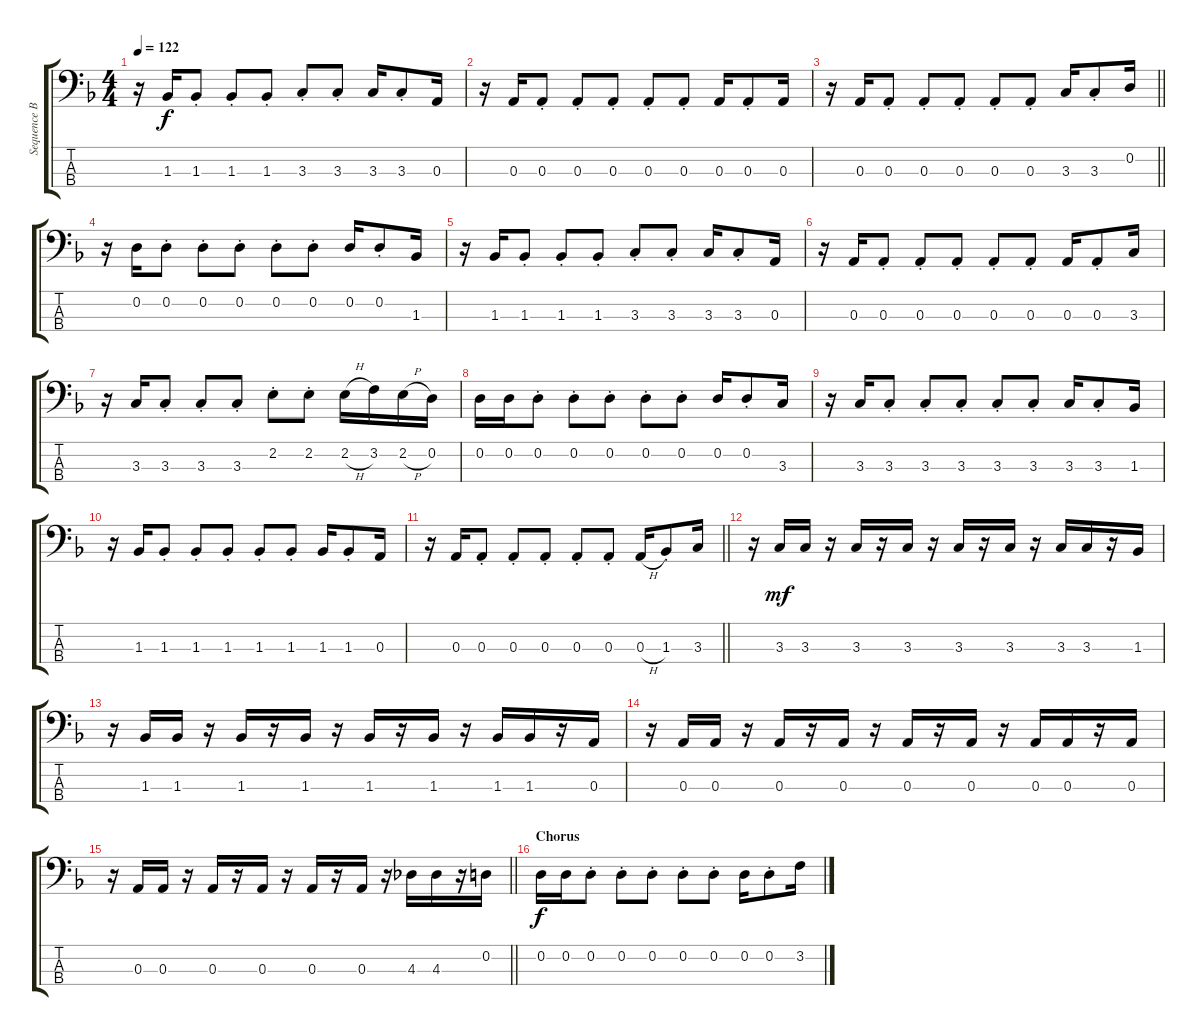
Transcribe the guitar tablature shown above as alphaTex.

\track ("Sequence Bass (Gillian Gilbert)" "Sequence B") {instrument electricbassfinger}
\staff {score tabs}
\tuning (G2 D2 A1 E1) {hide}
\ts (4 4)
\tempo 122
\clef f4
\ks f
r.16{dy f} 1.3.16 1.3{st}.8 1.3{st}.8 1.3{st}.8 3.3{st}.8 3.3{st}.8 3.3.16 3.3{st}.8 0.3.16 |
r.16 0.3.16 0.3{st}.8 0.3{st}.8 0.3{st}.8 0.3{st}.8 0.3{st}.8 0.3.16 0.3{st}.8 0.3.16 |
\barLineRight lightlight
r.16 0.3.16 0.3{st}.8 0.3{st}.8 0.3{st}.8 0.3{st}.8 0.3{st}.8 3.3.16 3.3{st}.8 0.2.16 |
r.16 0.2.16 0.2{st}.8 0.2{st}.8 0.2{st}.8 0.2{st}.8 0.2{st}.8 0.2.16 0.2{st}.8 1.3.16 |
r.16 1.3.16 1.3{st}.8 1.3{st}.8 1.3{st}.8 3.3{st}.8 3.3{st}.8 3.3.16 3.3{st}.8 0.3.16 |
r.16 0.3.16 0.3{st}.8 0.3{st}.8 0.3{st}.8 0.3{st}.8 0.3{st}.8 0.3.16 0.3{st}.8 3.3.16 |
r.16 3.3.16 3.3{st}.8 3.3{st}.8 3.3{st}.8 2.2{st}.8 2.2{st}.8 2.2{h}.16 3.2.16 2.2{h}.16 0.2.16 |
0.2.16 0.2.16 0.2{st}.8 0.2{st}.8 0.2{st}.8 0.2{st}.8 0.2{st}.8 0.2.16 0.2{st}.8 3.3.16 |
r.16 3.3.16 3.3{st}.8 3.3{st}.8 3.3{st}.8 3.3{st}.8 3.3{st}.8 3.3.16 3.3{st}.8 1.3.16 |
r.16 1.3.16 1.3{st}.8 1.3{st}.8 1.3{st}.8 1.3{st}.8 1.3{st}.8 1.3.16 1.3{st}.8 0.3.16 |
\barLineRight lightlight
r.16 0.3.16 0.3{st}.8 0.3{st}.8 0.3{st}.8 0.3{st}.8 0.3{st}.8 0.3{h}.16 1.3{st}.8 3.3.16 |
r.16 3.3.16{dy mf} 3.3.16 r.16 3.3.16 r.16 3.3.16 r.16 3.3.16 r.16 3.3.16 r.16 3.3.16 3.3.16 r.16 1.3.16 |
r.16 1.3.16 1.3.16 r.16 1.3.16 r.16 1.3.16 r.16 1.3.16 r.16 1.3.16 r.16 1.3.16 1.3.16 r.16 0.3.16 |
r.16 0.3.16 0.3.16 r.16 0.3.16 r.16 0.3.16 r.16 0.3.16 r.16 0.3.16 r.16 0.3.16 0.3.16 r.16 0.3.16 |
\barLineRight lightlight
r.16 0.3.16 0.3.16 r.16 0.3.16 r.16 0.3.16 r.16 0.3.16 r.16 0.3.16 r.16 4.3.16 4.3.16 r.16 0.2.16 |
\section ("" "Chorus")
0.2.16{dy f} 0.2.16 0.2{st}.8 0.2{st}.8 0.2{st}.8 0.2{st}.8 0.2{st}.8 0.2.16 0.2{st}.8 3.2.16
